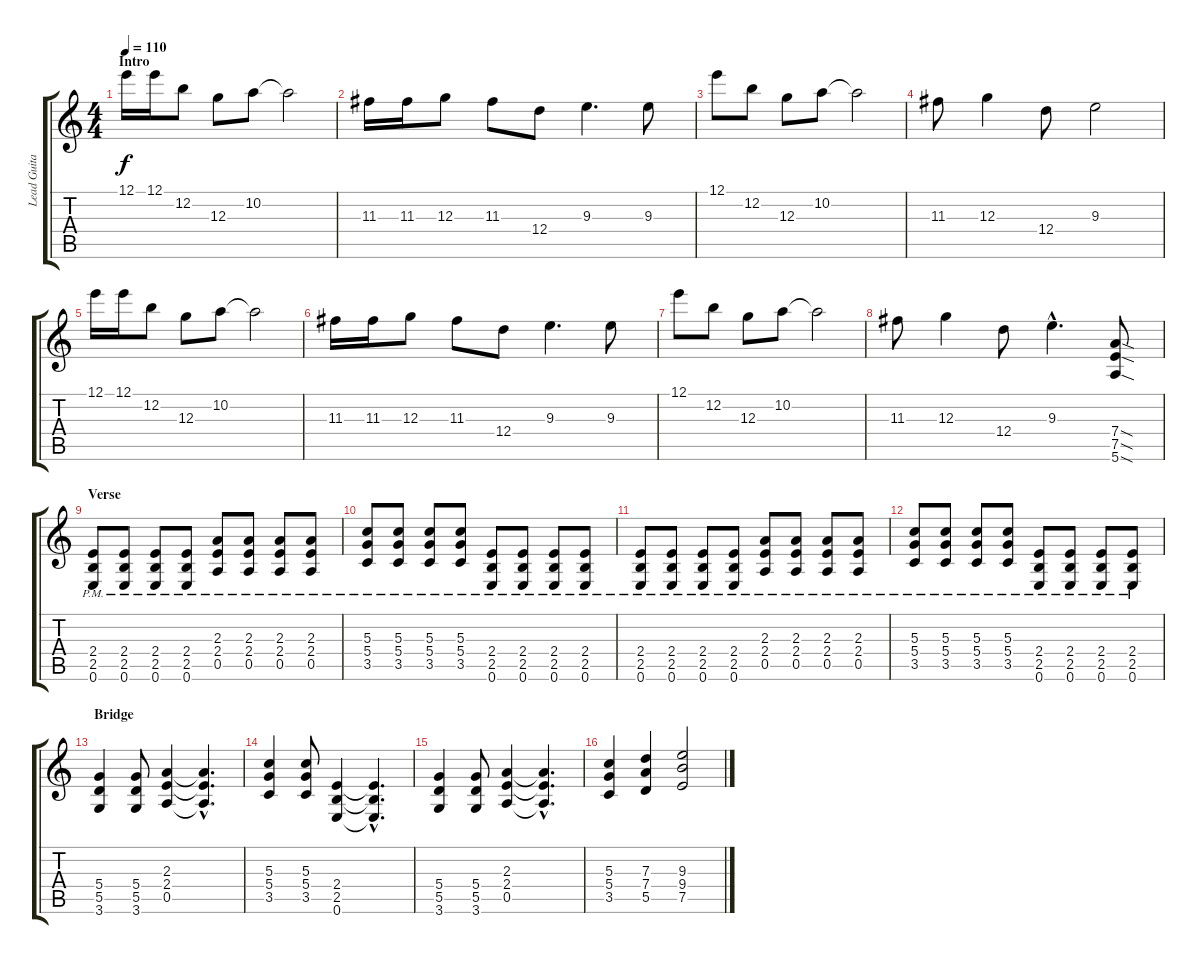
\track ("Lead Guitar" "Lead Guita") {instrument distortionguitar}
\staff {score tabs}
\tuning (E4 B3 G3 D3 A2 E2) {hide}
\ts (4 4)
\section ("" "Intro")
\tempo 110
\clef g2
\ks c
12.1.16{dy f instrument distortionguitar} 12.1.16 12.2.8 12.3.8 10.2.8 10.2{t}.2 |
11.3.16 11.3.16 12.3.8 11.3.8 12.4.8 9.3.4{d} 9.3.8 |
12.1.8 12.2.8 12.3.8 10.2.8 10.2{t}.2 |
11.3.8 12.3.4 12.4.8 9.3.2 |
12.1.16 12.1.16 12.2.8 12.3.8 10.2.8 10.2{t}.2 |
11.3.16 11.3.16 12.3.8 11.3.8 12.4.8 9.3.4{d} 9.3.8 |
12.1.8 12.2.8 12.3.8 10.2.8 10.2{t}.2 |
11.3.8 12.3.4 12.4.8 9.3{hac}.4{d} (7.4{sod} 7.5{sod} 5.6{sod}).8 |
\section ("" "Verse")
(2.4{pm} 2.5{pm} 0.6{pm}).8 (2.4{pm} 2.5{pm} 0.6{pm}).8 (2.4{pm} 2.5{pm} 0.6{pm}).8 (2.4{pm} 2.5{pm} 0.6{pm}).8 (2.3{pm} 2.4{pm} 0.5{pm}).8 (2.3{pm} 2.4{pm} 0.5{pm}).8 (2.3{pm} 2.4{pm} 0.5{pm}).8 (2.3{pm} 2.4{pm} 0.5{pm}).8 |
(5.3{pm} 5.4{pm} 3.5{pm}).8 (5.3{pm} 5.4{pm} 3.5{pm}).8 (5.3{pm} 5.4{pm} 3.5{pm}).8 (5.3{pm} 5.4{pm} 3.5{pm}).8 (2.4{pm} 2.5{pm} 0.6{pm}).8 (2.4{pm} 2.5{pm} 0.6{pm}).8 (2.4{pm} 2.5{pm} 0.6{pm}).8 (2.4{pm} 2.5{pm} 0.6{pm}).8 |
(2.4{pm} 2.5{pm} 0.6{pm}).8 (2.4{pm} 2.5{pm} 0.6{pm}).8 (2.4{pm} 2.5{pm} 0.6{pm}).8 (2.4{pm} 2.5{pm} 0.6{pm}).8 (2.3{pm} 2.4{pm} 0.5{pm}).8 (2.3{pm} 2.4{pm} 0.5{pm}).8 (2.3{pm} 2.4{pm} 0.5{pm}).8 (2.3{pm} 2.4{pm} 0.5{pm}).8 |
(5.3{pm} 5.4{pm} 3.5{pm}).8 (5.3{pm} 5.4{pm} 3.5{pm}).8 (5.3{pm} 5.4{pm} 3.5{pm}).8 (5.3{pm} 5.4{pm} 3.5{pm}).8 (2.4{pm} 2.5{pm} 0.6{pm}).8 (2.4{pm} 2.5{pm} 0.6{pm}).8 (2.4{pm} 2.5{pm} 0.6{pm}).8 (2.4{pm} 2.5{pm} 0.6{pm}).8 |
\section ("" "Bridge")
(5.4 5.5 3.6).4{volume 8} (5.4 5.5 3.6).8 (2.3 2.4 0.5).4 (2.3{hac t} 2.4{hac t} 0.5{hac t}).4{d} |
(5.3 5.4 3.5).4 (5.3 5.4 3.5).8 (2.4 2.5 0.6).4 (2.4{hac t} 2.5{hac t} 0.6{hac t}).4{d} |
(5.4 5.5 3.6).4 (5.4 5.5 3.6).8 (2.3 2.4 0.5).4 (2.3{hac t} 2.4{hac t} 0.5{hac t}).4{d} |
(5.3 5.4 3.5).4 (7.3 7.4 5.5).4 (9.3 9.4 7.5).2
